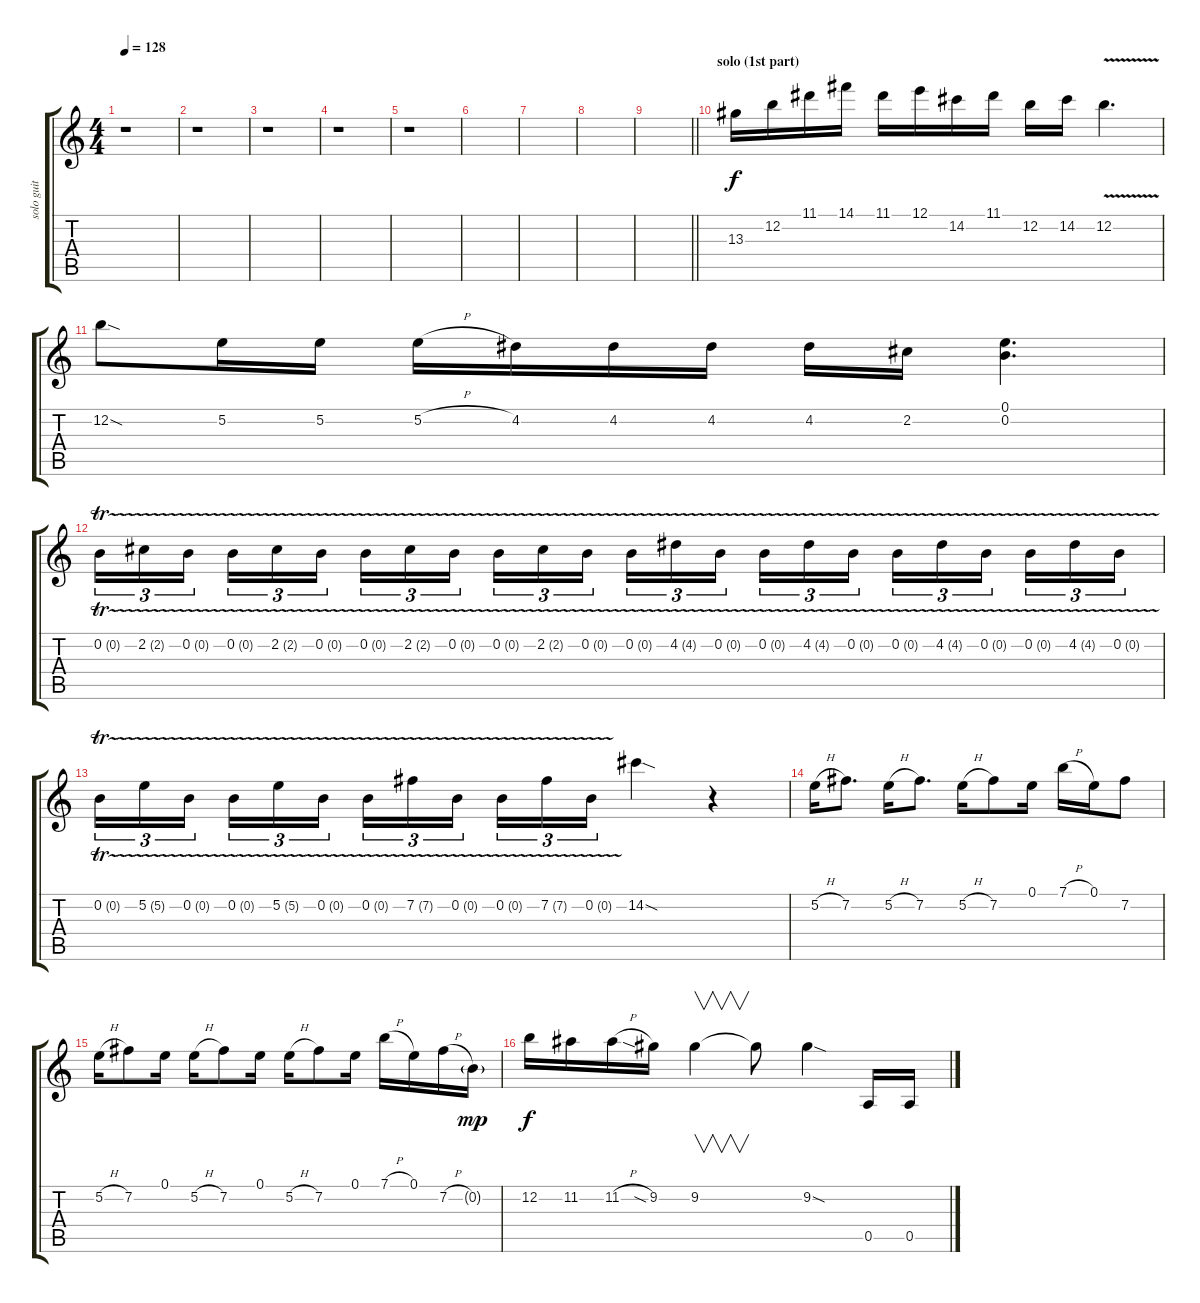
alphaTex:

\track ("solo guit" "solo guit") {instrument distortionguitar}
\staff {score tabs}
\tuning (E4 B3 G3 D3 A2 E2) {hide}
\ts (4 4)
\tempo 128
\clef g2
\ks c
r.1{dy f} |
r.1 |
r.1 |
r.1 |
r.1 |
|
|
|
\barLineRight lightlight
|
\section ("" "solo (1st part)")
13.3.16 12.2.16 11.1.16 14.1.16 11.1.16 12.1.16 14.2.16 11.1.16 12.2.16 14.2.16 12.2{v}.4{d} |
12.2{sod}.8 5.2.16 5.2.16 5.2{h}.16 4.2.16 4.2.16 4.2.16 4.2.16 2.2.16 (0.1 0.2).4{d} |
0.2{tr (0 16)}.16{tu (3 2)} 2.2{tr (2 16)}.16{tu (3 2)} 0.2{tr (0 32)}.16{tu (3 2) beam splitsecondary} 0.2{tr (0 32)}.16{tu (3 2)} 2.2{tr (2 32)}.16{tu (3 2)} 0.2{tr (0 32)}.16{tu (3 2)} 0.2{tr (0 32)}.16{tu (3 2)} 2.2{tr (2 32)}.16{tu (3 2)} 0.2{tr (0 32)}.16{tu (3 2) beam splitsecondary} 0.2{tr (0 32)}.16{tu (3 2)} 2.2{tr (2 32)}.16{tu (3 2)} 0.2{tr (0 32)}.16{tu (3 2)} 0.2{tr (0 32)}.16{tu (3 2)} 4.2{tr (4 32)}.16{tu (3 2)} 0.2{tr (0 32)}.16{tu (3 2) beam splitsecondary} 0.2{tr (0 32)}.16{tu (3 2)} 4.2{tr (4 32)}.16{tu (3 2)} 0.2{tr (0 32)}.16{tu (3 2)} 0.2{tr (0 32)}.16{tu (3 2)} 4.2{tr (4 32)}.16{tu (3 2)} 0.2{tr (0 32)}.16{tu (3 2) beam splitsecondary} 0.2{tr (0 32)}.16{tu (3 2)} 4.2{tr (4 32)}.16{tu (3 2)} 0.2{tr (0 32)}.16{tu (3 2)} |
0.2{tr (0 16)}.16{tu (3 2)} 5.2{tr (5 16)}.16{tu (3 2)} 0.2{tr (0 16)}.16{tu (3 2) beam splitsecondary} 0.2{tr (0 16)}.16{tu (3 2)} 5.2{tr (5 16)}.16{tu (3 2)} 0.2{tr (0 16)}.16{tu (3 2)} 0.2{tr (0 16)}.16{tu (3 2)} 7.2{tr (7 16)}.16{tu (3 2)} 0.2{tr (0 16)}.16{tu (3 2) beam splitsecondary} 0.2{tr (0 16)}.16{tu (3 2)} 7.2{tr (7 16)}.16{tu (3 2)} 0.2{tr (0 16)}.16{tu (3 2)} 14.2{sod}.4 r.4 |
5.2{h}.16 7.2.8{d} 5.2{h}.16 7.2.8{d} 5.2{h}.16 7.2.8 0.1.16 7.1{h}.16 0.1.16 7.2.8 |
5.2{h}.16 7.2.8 0.1.16 5.2{h}.16 7.2.8 0.1.16 5.2{h}.16 7.2.8 0.1.16 7.1{h}.16 0.1.16 7.2{h}.16 0.2{g}.16{dy mp} |
12.2.16{dy f} 11.2.16 11.2{h}.16 9.2{sia}.16 9.2.4{v} 9.2{t}.8 9.2{sod}.4 0.5.16 0.5.16
